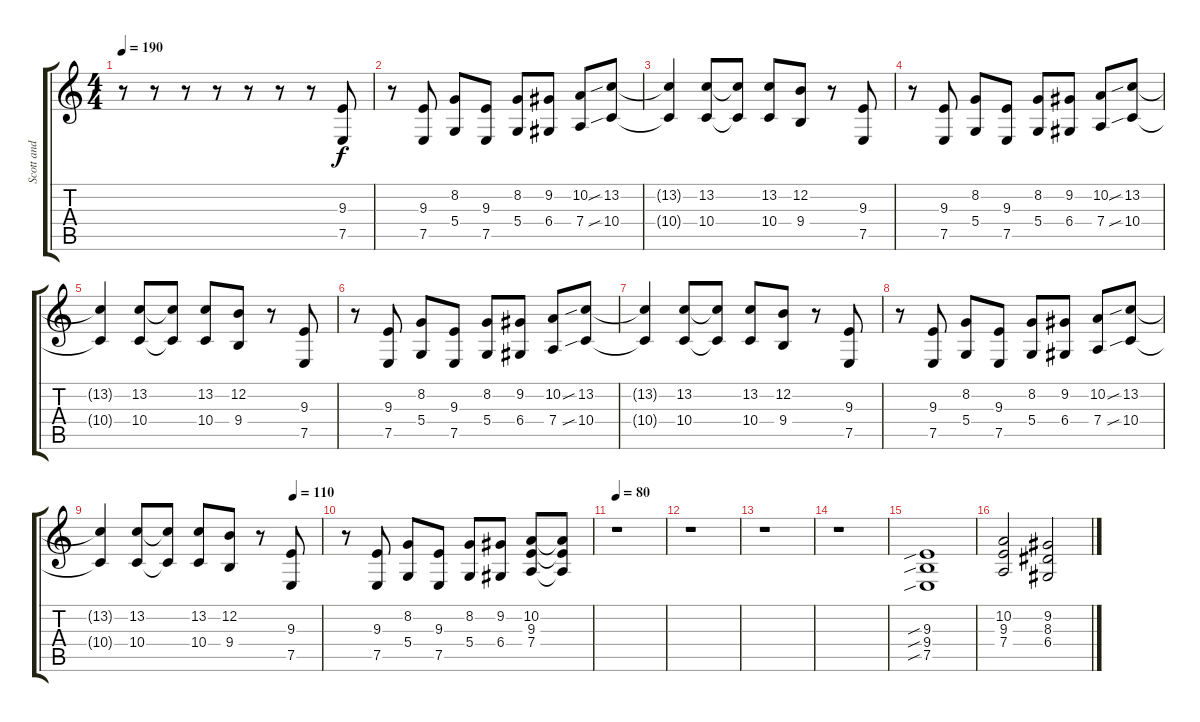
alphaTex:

\track ("Scott and Tavis (Trumpets)" "Scott and ") {instrument trumpet}
\staff {score tabs}
\tuning (E4 B3 G3 D3 A2 E2) {hide}
\ts (4 4)
\tempo 190
\clef g2
\ks c
r.8{dy f} r.8 r.8 r.8 r.8 r.8 r.8 (9.3 7.5).8 |
r.8 (9.3 7.5).8 (8.2 5.4).8 (9.3 7.5).8 (8.2 5.4).8 (9.2 6.4).8 (10.2 7.4).8 (13.2{sib} 10.4{sib}).8 |
(13.2{t} 10.4{t}).4 (13.2 10.4).8 (13.2{t} 10.4{t}).8 (13.2 10.4).8 (12.2 9.4).8 r.8 (9.3 7.5).8 |
r.8 (9.3 7.5).8 (8.2 5.4).8 (9.3 7.5).8 (8.2 5.4).8 (9.2 6.4).8 (10.2 7.4).8 (13.2{sib} 10.4{sib}).8 |
(13.2{t} 10.4{t}).4 (13.2 10.4).8 (13.2{t} 10.4{t}).8 (13.2 10.4).8 (12.2 9.4).8 r.8 (9.3 7.5).8 |
r.8 (9.3 7.5).8 (8.2 5.4).8 (9.3 7.5).8 (8.2 5.4).8 (9.2 6.4).8 (10.2 7.4).8 (13.2{sib} 10.4{sib}).8 |
(13.2{t} 10.4{t}).4 (13.2 10.4).8 (13.2{t} 10.4{t}).8 (13.2 10.4).8 (12.2 9.4).8 r.8 (9.3 7.5).8 |
r.8 (9.3 7.5).8 (8.2 5.4).8 (9.3 7.5).8 (8.2 5.4).8 (9.2 6.4).8 (10.2 7.4).8 (13.2{sib} 10.4{sib}).8 |
\tempo (110 0.875)
(13.2{t} 10.4{t}).4 (13.2 10.4).8 (13.2{t} 10.4{t}).8 (13.2 10.4).8 (12.2 9.4).8 r.8 (9.3 7.5).8 |
r.8 (9.3 7.5).8 (8.2 5.4).8 (9.3 7.5).8 (8.2 5.4).8 (9.2 6.4).8 (10.2 9.3 7.4).8 (10.2{t} 9.3{t} 7.4{t}).8 |
\tempo 80
r.1 |
r.1 |
r.1 |
r.1 |
(9.3{sib} 9.4{sib} 7.5{sib}).1{volume 9} |
(10.2 9.3 7.4).2 (9.2 8.3 6.4).2
